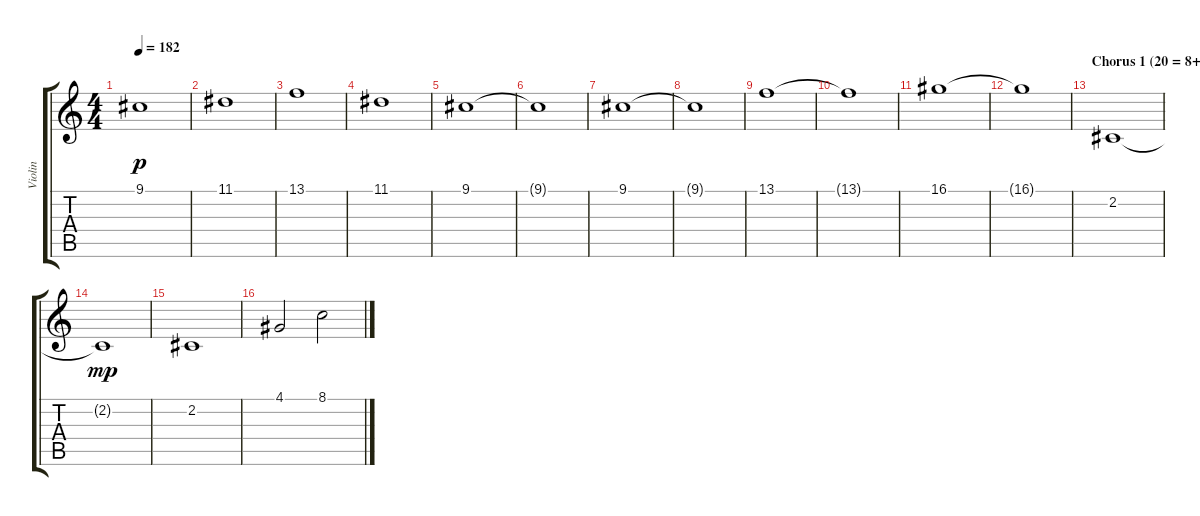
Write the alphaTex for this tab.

\track ("Violin" "Violin") {instrument violin}
\staff {score tabs}
\tuning (E4 B3 G3 D3 A2 E2) {hide}
\ts (4 4)
\tempo 182
\clef g2
\ks c
9.1.1{dy p} |
11.1.1 |
13.1.1 |
11.1.1 |
9.1.1 |
9.1{t}.1 |
9.1.1 |
9.1{t}.1 |
13.1.1 |
13.1{t}.1 |
16.1.1 |
16.1{t}.1 |
\section ("" "Chorus 1 (20 = 8+4+8)")
2.2.1 |
2.2{t}.1{dy mp} |
2.2.1 |
4.1.2 8.1.2
